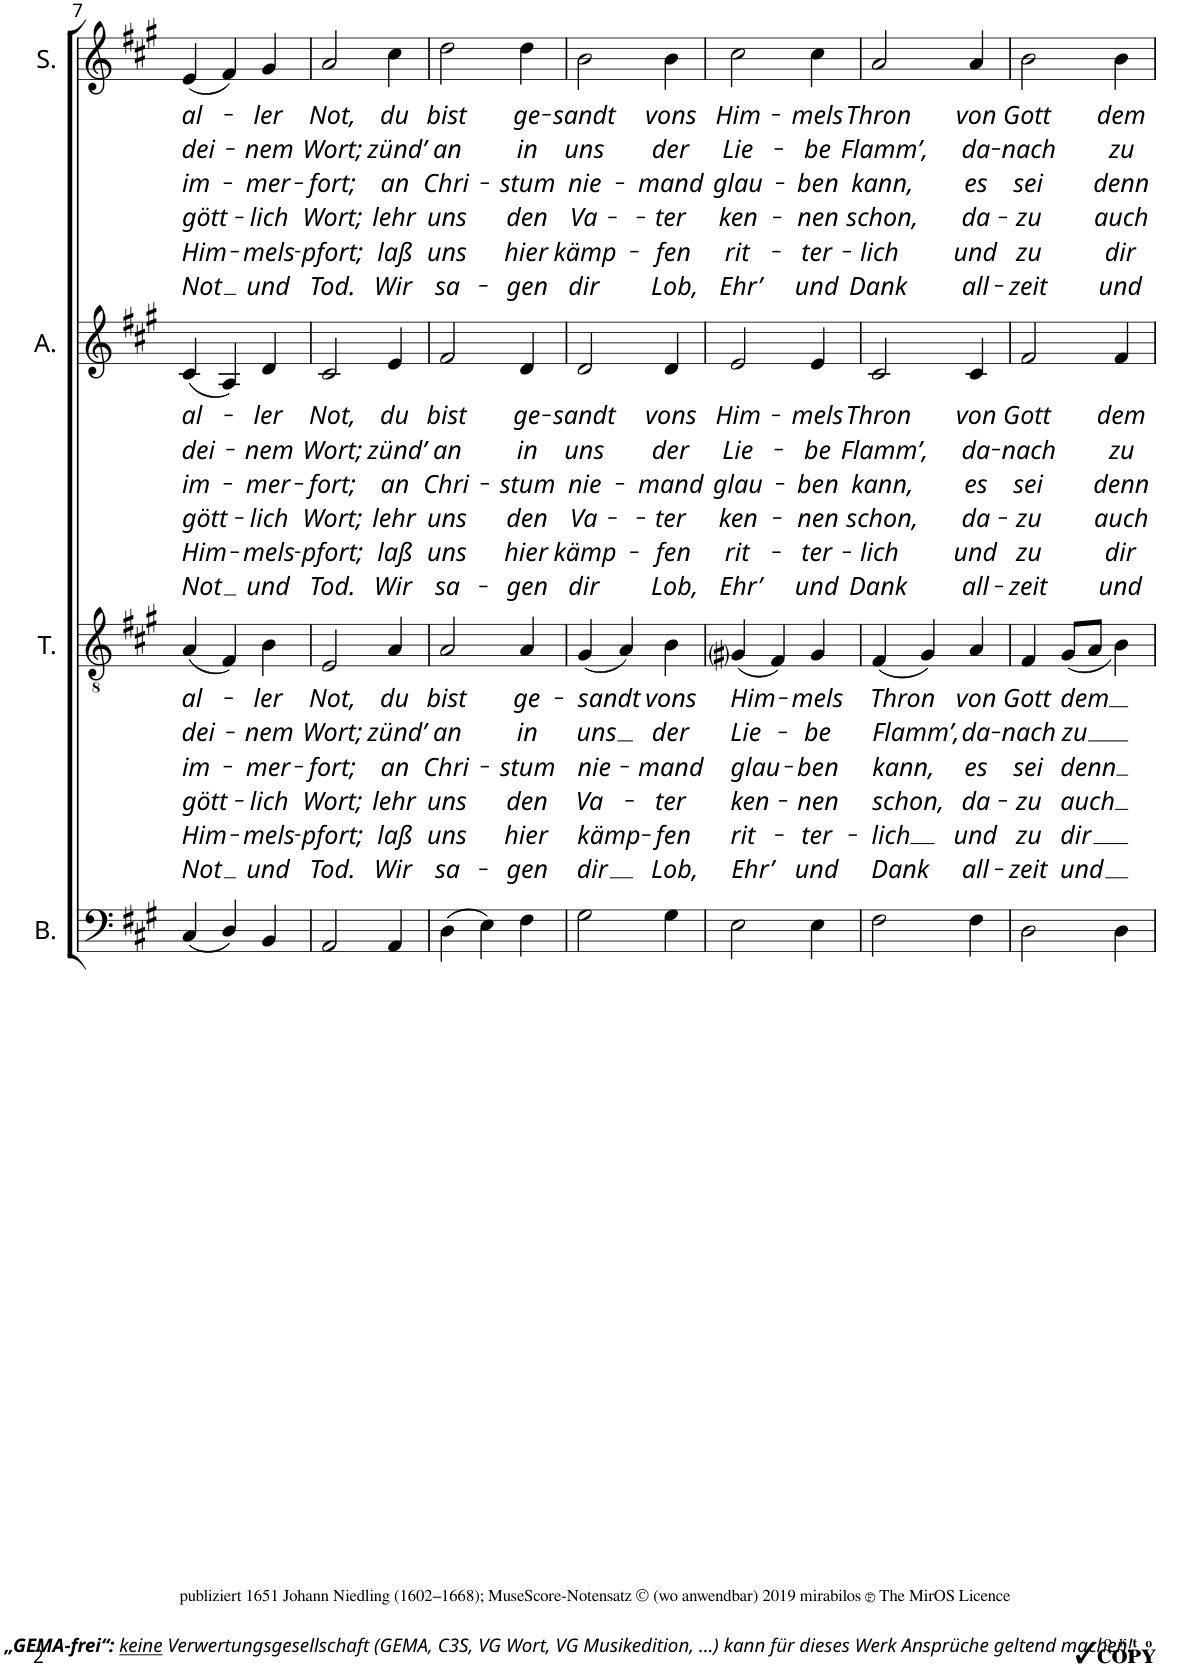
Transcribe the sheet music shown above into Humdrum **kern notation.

**kern	**kern	**text	**text	**text	**text	**text	**text	**kern	**text	**text	**text	**text	**text	**text	**kern	**text	**text	**text	**text	**text	**text
*part4	*part3	*part3	*part3	*part3	*part3	*part3	*part3	*part2	*part2	*part2	*part2	*part2	*part2	*part2	*part1	*part1	*part1	*part1	*part1	*part1	*part1
*staff4	*staff3	*staff3	*staff3	*staff3	*staff3	*staff3	*staff3	*staff2	*staff2	*staff2	*staff2	*staff2	*staff2	*staff2	*staff1	*staff1	*staff1	*staff1	*staff1	*staff1	*staff1
*I"Baß	*I"Tenor	*	*	*	*	*	*	*I"Alt	*	*	*	*	*	*	*I"Sopran	*	*	*	*	*	*
*I'B.	*I'T.	*	*	*	*	*	*	*I'A.	*	*	*	*	*	*	*I'S.	*	*	*	*	*	*
!!LO:PB:g=z
*clefF4	*clefGv2	*	*	*	*	*	*	*clefG2	*	*	*	*	*	*	*clefG2	*	*	*	*	*	*
*k[f#c#g#]	*k[f#c#g#]	*	*	*	*	*	*	*k[f#c#g#]	*	*	*	*	*	*	*k[f#c#g#]	*	*	*	*	*	*
*M3/4	*M3/4	*	*	*	*	*	*	*M3/4	*	*	*	*	*	*	*M3/4	*	*	*	*	*	*
=7	=7	=7	=7	=7	=7	=7	=7	=7	=7	=7	=7	=7	=7	=7	=7	=7	=7	=7	=7	=7	=7
!	!	!LO:LY:b	!LO:LY:b	!LO:LY:b	!LO:LY:b	!LO:LY:b	!LO:LY:b	!	!LO:LY:b	!LO:LY:b	!LO:LY:b	!LO:LY:b	!LO:LY:b	!LO:LY:b	!	!LO:LY:b	!LO:LY:b	!LO:LY:b	!LO:LY:b	!LO:LY:b	!LO:LY:b
(4C#/	(4A/	al-	dei-	im-	gött-	Him-	Not	(4c#/	al-	dei-	im-	gött-	Him-	Not	(4e/	al-	dei-	im-	gött-	Him-	Not
4D/)	4F#/)	.	.	.	.	.	.	4A/)	.	.	.	.	.	.	4f#/)	.	.	.	.	.	.
!	!	!LO:LY:b	!LO:LY:b	!LO:LY:b	!LO:LY:b	!LO:LY:b	!LO:LY:b	!	!LO:LY:b	!LO:LY:b	!LO:LY:b	!LO:LY:b	!LO:LY:b	!LO:LY:b	!	!LO:LY:b	!LO:LY:b	!LO:LY:b	!LO:LY:b	!LO:LY:b	!LO:LY:b
4BB/	4B\	-ler	-nem	-mer-	-lich	-mels-	und	4d/	-ler	-nem	-mer-	-lich	-mels-	und	4g#/	-ler	-nem	-mer-	-lich	-mels-	und
=8	=8	=8	=8	=8	=8	=8	=8	=8	=8	=8	=8	=8	=8	=8	=8	=8	=8	=8	=8	=8	=8
!	!	!LO:LY:b	!LO:LY:b	!LO:LY:b	!LO:LY:b	!LO:LY:b	!LO:LY:b	!	!LO:LY:b	!LO:LY:b	!LO:LY:b	!LO:LY:b	!LO:LY:b	!LO:LY:b	!	!LO:LY:b	!LO:LY:b	!LO:LY:b	!LO:LY:b	!LO:LY:b	!LO:LY:b
2AA/	2E/	Not,	Wort;	-fort;	Wort;	-pfort;	Tod.	2c#/	Not,	Wort;	-fort;	Wort;	-pfort;	Tod.	2a/	Not,	Wort;	-fort;	Wort;	-pfort;	Tod.
!	!	!LO:LY:b	!LO:LY:b	!LO:LY:b	!LO:LY:b	!LO:LY:b	!LO:LY:b	!	!LO:LY:b	!LO:LY:b	!LO:LY:b	!LO:LY:b	!LO:LY:b	!LO:LY:b	!	!LO:LY:b	!LO:LY:b	!LO:LY:b	!LO:LY:b	!LO:LY:b	!LO:LY:b
4AA/	4A/	du	zünd’	an	lehr	laß	Wir	4e/	du	zünd’	an	lehr	laß	Wir	4cc#\	du	zünd’	an	lehr	laß	Wir
=9	=9	=9	=9	=9	=9	=9	=9	=9	=9	=9	=9	=9	=9	=9	=9	=9	=9	=9	=9	=9	=9
!	!	!LO:LY:b	!LO:LY:b	!LO:LY:b	!LO:LY:b	!LO:LY:b	!LO:LY:b	!	!LO:LY:b	!LO:LY:b	!LO:LY:b	!LO:LY:b	!LO:LY:b	!LO:LY:b	!	!LO:LY:b	!LO:LY:b	!LO:LY:b	!LO:LY:b	!LO:LY:b	!LO:LY:b
(4D\	2A/	bist	an	Chri-	uns	uns	sa-	2f#/	bist	an	Chri-	uns	uns	sa-	2dd\	bist	an	Chri-	uns	uns	sa-
4E\)	.	.	.	.	.	.	.	.	.	.	.	.	.	.	.	.	.	.	.	.	.
!	!	!LO:LY:b	!LO:LY:b	!LO:LY:b	!LO:LY:b	!LO:LY:b	!LO:LY:b	!	!LO:LY:b	!LO:LY:b	!LO:LY:b	!LO:LY:b	!LO:LY:b	!LO:LY:b	!	!LO:LY:b	!LO:LY:b	!LO:LY:b	!LO:LY:b	!LO:LY:b	!LO:LY:b
4F#\	4A/	ge-	in	-stum	den	hier	-gen	4d/	ge-	in	-stum	den	hier	-gen	4dd\	ge-	in	-stum	den	hier	-gen
=10	=10	=10	=10	=10	=10	=10	=10	=10	=10	=10	=10	=10	=10	=10	=10	=10	=10	=10	=10	=10	=10
!	!	!LO:LY:b	!LO:LY:b	!LO:LY:b	!LO:LY:b	!LO:LY:b	!LO:LY:b	!	!LO:LY:b	!LO:LY:b	!LO:LY:b	!LO:LY:b	!LO:LY:b	!LO:LY:b	!	!LO:LY:b	!LO:LY:b	!LO:LY:b	!LO:LY:b	!LO:LY:b	!LO:LY:b
2G#\	(4G#/	-sandt	uns	nie-	Va-	kämp-	dir	2d/	-sandt	uns	nie-	Va-	kämp-	dir	2b\	-sandt	uns	nie-	Va-	kämp-	dir
.	4A/)	.	.	.	.	.	.	.	.	.	.	.	.	.	.	.	.	.	.	.	.
!	!	!LO:LY:b	!LO:LY:b	!LO:LY:b	!LO:LY:b	!LO:LY:b	!LO:LY:b	!	!LO:LY:b	!LO:LY:b	!LO:LY:b	!LO:LY:b	!LO:LY:b	!LO:LY:b	!	!LO:LY:b	!LO:LY:b	!LO:LY:b	!LO:LY:b	!LO:LY:b	!LO:LY:b
4G#\	4B\	vons	der	-mand	-ter	-fen	Lob,	4d/	vons	der	-mand	-ter	-fen	Lob,	4b\	vons	der	-mand	-ter	-fen	Lob,
=11	=11	=11	=11	=11	=11	=11	=11	=11	=11	=11	=11	=11	=11	=11	=11	=11	=11	=11	=11	=11	=11
!	!	!LO:LY:b	!LO:LY:b	!LO:LY:b	!LO:LY:b	!LO:LY:b	!LO:LY:b	!	!LO:LY:b	!LO:LY:b	!LO:LY:b	!LO:LY:b	!LO:LY:b	!LO:LY:b	!	!LO:LY:b	!LO:LY:b	!LO:LY:b	!LO:LY:b	!LO:LY:b	!LO:LY:b
2E\	(4G#i/	Him-	Lie-	glau-	ken-	rit-	Ehr’	2e/	Him-	Lie-	glau-	ken-	rit-	Ehr’	2cc#\	Him-	Lie-	glau-	ken-	rit-	Ehr’
.	4F#/)	.	.	.	.	.	.	.	.	.	.	.	.	.	.	.	.	.	.	.	.
!	!	!LO:LY:b	!LO:LY:b	!LO:LY:b	!LO:LY:b	!LO:LY:b	!LO:LY:b	!	!LO:LY:b	!LO:LY:b	!LO:LY:b	!LO:LY:b	!LO:LY:b	!LO:LY:b	!	!LO:LY:b	!LO:LY:b	!LO:LY:b	!LO:LY:b	!LO:LY:b	!LO:LY:b
4E\	4G#/	-mels	-be	-ben	-nen	-ter-	und	4e/	-mels	-be	-ben	-nen	-ter-	und	4cc#\	-mels	-be	-ben	-nen	-ter-	und
=12	=12	=12	=12	=12	=12	=12	=12	=12	=12	=12	=12	=12	=12	=12	=12	=12	=12	=12	=12	=12	=12
!	!	!LO:LY:b	!LO:LY:b	!LO:LY:b	!LO:LY:b	!LO:LY:b	!LO:LY:b	!	!LO:LY:b	!LO:LY:b	!LO:LY:b	!LO:LY:b	!LO:LY:b	!LO:LY:b	!	!LO:LY:b	!LO:LY:b	!LO:LY:b	!LO:LY:b	!LO:LY:b	!LO:LY:b
2F#\	(4F#/	Thron	Flamm’,	kann,	schon,	-lich	Dank	2c#/	Thron	Flamm’,	kann,	schon,	-lich	Dank	2a/	Thron	Flamm’,	kann,	schon,	-lich	Dank
.	4G#/)	.	.	.	.	.	.	.	.	.	.	.	.	.	.	.	.	.	.	.	.
!	!	!LO:LY:b	!LO:LY:b	!LO:LY:b	!LO:LY:b	!LO:LY:b	!LO:LY:b	!	!LO:LY:b	!LO:LY:b	!LO:LY:b	!LO:LY:b	!LO:LY:b	!LO:LY:b	!	!LO:LY:b	!LO:LY:b	!LO:LY:b	!LO:LY:b	!LO:LY:b	!LO:LY:b
4F#\	4A/	von	da-	es	da-	und	all-	4c#/	von	da-	es	da-	und	all-	4a/	von	da-	es	da-	und	all-
=13	=13	=13	=13	=13	=13	=13	=13	=13	=13	=13	=13	=13	=13	=13	=13	=13	=13	=13	=13	=13	=13
!	!	!LO:LY:b	!LO:LY:b	!LO:LY:b	!LO:LY:b	!LO:LY:b	!LO:LY:b	!	!LO:LY:b	!LO:LY:b	!LO:LY:b	!LO:LY:b	!LO:LY:b	!LO:LY:b	!	!LO:LY:b	!LO:LY:b	!LO:LY:b	!LO:LY:b	!LO:LY:b	!LO:LY:b
2D\	4F#/	Gott	-nach	sei	-zu	zu	-zeit	2f#/	Gott	-nach	sei	-zu	zu	-zeit	2b\	Gott	-nach	sei	-zu	zu	-zeit
!	!	!LO:LY:b	!LO:LY:b	!LO:LY:b	!LO:LY:b	!LO:LY:b	!LO:LY:b	!	!	!	!	!	!	!	!	!	!	!	!	!	!
.	(<8G#/L	dem	zu	denn	auch	dir	und	.	.	.	.	.	.	.	.	.	.	.	.	.	.
.	8A/J	.	.	.	.	.	.	.	.	.	.	.	.	.	.	.	.	.	.	.	.
!	!	!	!	!	!	!	!	!	!LO:LY:b	!LO:LY:b	!LO:LY:b	!LO:LY:b	!LO:LY:b	!LO:LY:b	!	!LO:LY:b	!LO:LY:b	!LO:LY:b	!LO:LY:b	!LO:LY:b	!LO:LY:b
4D\	4B\)	.	.	.	.	.	.	4f#/	dem	zu	denn	auch	dir	und	4b\	dem	zu	denn	auch	dir	und
=	=	=	=	=	=	=	=	=	=	=	=	=	=	=	=	=	=	=	=	=	=
*-	*-	*-	*-	*-	*-	*-	*-	*-	*-	*-	*-	*-	*-	*-	*-	*-	*-	*-	*-	*-	*-
